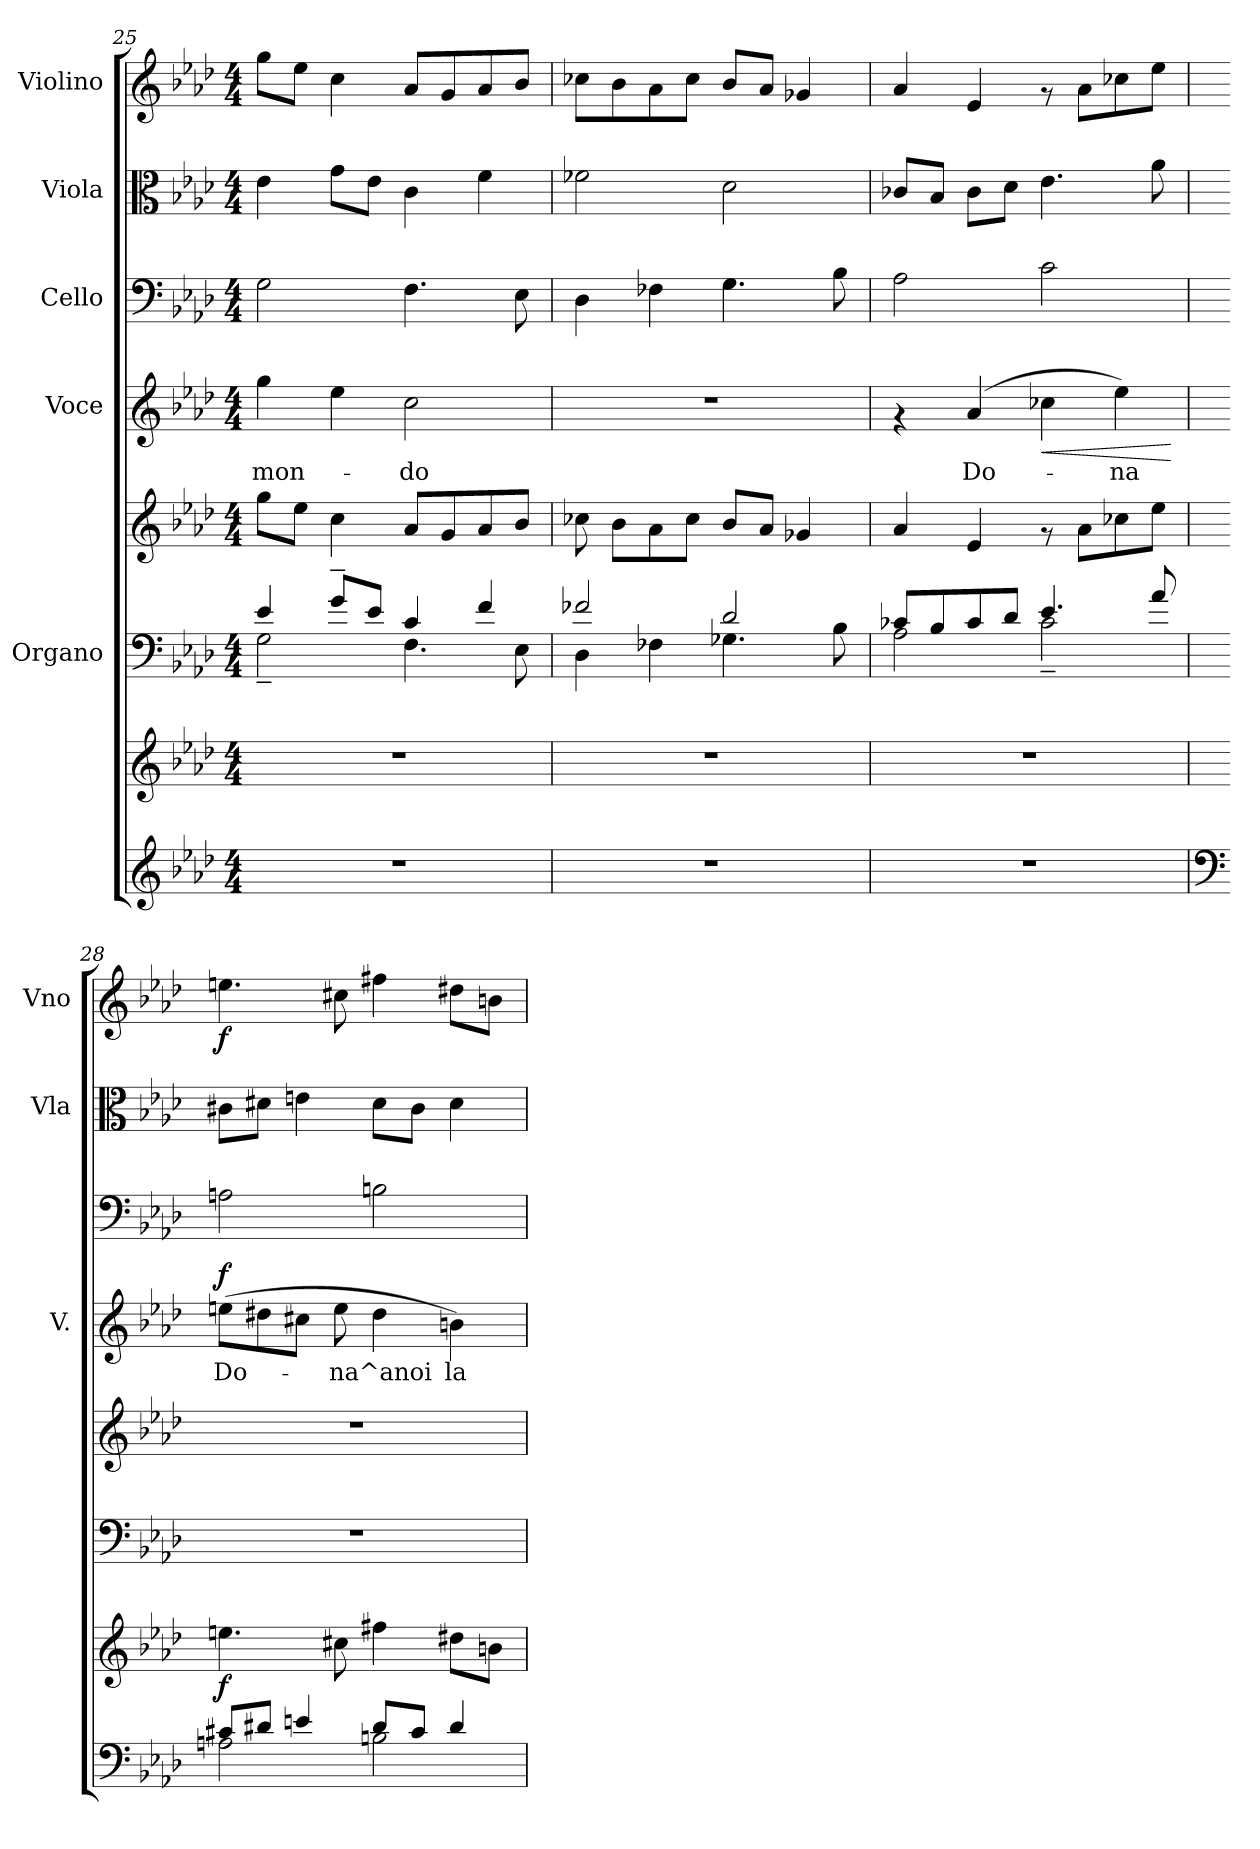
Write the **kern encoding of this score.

**kern	**dynam	**kern	**kern	**kern	**kern	**text	**dynam	**kern	**kern	**kern	**dynam
*part7	*part7	*part6	*part5	*part5	*part4	*part4	*part4	*part3	*part2	*part1	*part1
*staff8	*staff8	*staff7	*staff6	*staff5	*staff4	*staff4	*staff4	*staff3	*staff2	*staff1	*staff1
*	*	*	*I"Organo	*	*I"Voce	*	*	*I"Cello	*I"Viola	*I"Violino	*
*	*	*	*	*	*I'V.	*	*	*	*I'Vla	*I'Vno	*
*clefG2	*	*clefG2	*clefF4	*clefG2	*clefG2	*	*	*clefF4	*clefC3	*clefG2	*
*k[b-e-a-d-]	*	*k[b-e-a-d-]	*k[b-e-a-d-]	*k[b-e-a-d-]	*k[b-e-a-d-]	*	*	*k[b-e-a-d-]	*k[b-e-a-d-]	*k[b-e-a-d-]	*
*A-:	*	*A-:	*A-:	*A-:	*A-:	*	*	*A-:	*A-:	*A-:	*
*M4/4	*	*M4/4	*M4/4	*M4/4	*M4/4	*	*	*M4/4	*M4/4	*M4/4	*
=25	=25	=25	=25	=25	=25	=25	=25	=25	=25	=25	=25
*	*	*	*^	*	*	*	*	*	*	*	*
!	!	!	!	!	!	!	!LO:LY:b	!	!	!	!	!
1r	.	1r	4e-/	2G~>\	8gg\L	4gg\	mon-	.	2G\	4e-\	8gg\L	.
.	.	.	.	.	8ee-\J	.	.	.	.	.	8ee-\J	.
.	.	.	8g~>/L	.	4cc\	4ee-\	.	.	.	8g\L	4cc\	.
.	.	.	8e-/J	.	.	.	.	.	.	8e-\J	.	.
!	!	!	!	!	!	!	!LO:LY:b	!	!	!	!	!
.	.	.	4c/	4.F\	8a-/L	2cc\	-do	.	4.F\	4c\	8a-/L	.
.	.	.	.	.	8g/	.	.	.	.	.	8g/	.
.	.	.	4f/	.	8a-/	.	.	.	.	4f\	8a-/	.
.	.	.	.	8E-\	8b-/J	.	.	.	8E-\	.	8b-/J	.
=26	=26	=26	=26	=26	=26	=26	=26	=26	=26	=26	=26	=26
*	*	*	*	*	*^	*	*	*	*	*	*	*
1r	.	1r	2f-X/	4D-\	2ryy	8cc-X\	1r	.	.	4D-\	2f-X\	8cc-X\L	.
.	.	.	.	.	.	8b-\L	.	.	.	.	.	8b-\	.
.	.	.	.	4F-X\	.	8a-\	.	.	.	4F-X\	.	8a-\	.
.	.	.	.	.	.	8cc-\J	.	.	.	.	.	8cc-\J	.
.	.	.	2d-/	4.G-X\	8b-/L	2ryy	.	.	.	4.G\	2d-\	8b-/L	.
.	.	.	.	.	8a-/J	.	.	.	.	.	.	8a-/J	.
.	.	.	.	.	4g-X/	.	.	.	.	.	.	4g-X/	.
.	.	.	.	8B-\	.	.	.	.	.	8B-\	.	.	.
*	*	*	*	*	*v	*v	*	*	*	*	*	*	*
=27	=27	=27	=27	=27	=27	=27	=27	=27	=27	=27	=27	=27
1r	.	1r	8c-X/L	2A-\	4a-/	4rf	.	.	2A-\	8c-X/L	4a-/	.
.	.	.	8B-/	.	.	.	.	.	.	8B-/J	.	.
!	!	!	!	!	!	!	!LO:LY:b	!	!	!	!	!
.	.	.	8c-/	.	4e-/	(4a-/	Do-	.	.	8c-\L	4e-/	.
.	.	.	8d-/J	.	.	.	.	.	.	8d-\J	.	.
!	!	!	!	!	!	!	!	!LO:HP:b	!	!	!	!
.	.	.	4.e-/	2c-~>\	8rf	4cc-X\	.	<	2c\	4.e-\	8rf	.
.	.	.	.	.	8a-\L	.	.	.	.	.	8a-\L	.
!	!	!	!	!	!	!	!LO:LY:b	!	!	!	!	!
.	.	.	.	.	8cc-X\	4ee-\)	-na	.	.	.	8cc-X\	.
.	.	.	8a-/	.	8ee-\J	.	.	.	.	8a-\	8ee-\J	.
*	*	*	*v	*v	*	*	*	*	*	*	*	*
.	.	.	.	.	.	.	[	.	.	.	.
!!LO:LB:g=z
=28	=28	=28	=28	=28	=28	=28	=28	=28	=28	=28	=28
*clefF4	*	*	*	*	*	*	*	*	*	*	*
*^	*	*	*	*	*	*	*	*	*	*	*
!	!	!LO:DY:a	!	!	!	!	!LO:LY:b	!LO:DY:a	!	!	!	!LO:DY:b
8c#X/L	2An\	f	4.een\	1r	1r	(>8een\L	Do-	f	2An\	8c#X\L	4.een\	f
8d#X/J	.	.	.	.	.	8dd#X\	.	.	.	8d#X\J	.	.
4en/	.	.	.	.	.	8cc#X\J	.	.	.	4en\	.	.
!	!	!	!	!	!	!	!LO:LY:b	!	!	!	!	!
.	.	.	8cc#X\	.	.	8ee\	-na^anoi	.	.	.	8cc#X\	.
8d#/L	2Bn\	.	4ff#X\	.	.	4dd#\	.	.	2Bn\	8d#\L	4ff#X\	.
8c#/J	.	.	.	.	.	.	.	.	.	8c#\J	.	.
!	!	!	!	!	!	!	!LO:LY:b	!	!	!	!	!
4d#/	.	.	8dd#X\L	.	.	4bn\)	la	.	.	4d#\	8dd#X\L	.
.	.	.	8bn\J	.	.	.	.	.	.	.	8bn\J	.
*v	*v	*	*	*	*	*	*	*	*	*	*	*
=	=	=	=	=	=	=	=	=	=	=	=
*-	*-	*-	*-	*-	*-	*-	*-	*-	*-	*-	*-
